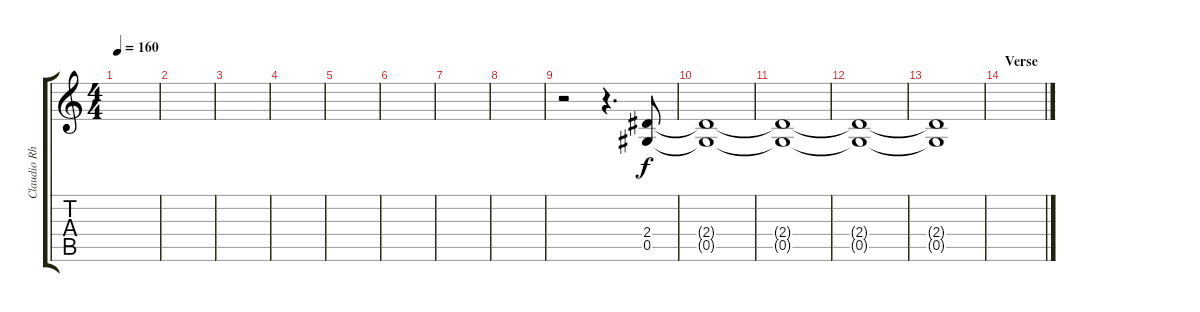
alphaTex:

\track ("Claudio Rhythm" "Claudio Rh") {instrument distortionguitar}
\staff {score tabs}
\tuning (Eb4 Bb3 Gb3 Db3 Ab2 Eb2) {hide}
\ts (4 4)
\tempo 160
\clef g2
\ks c
|
|
|
|
|
|
|
|
r.2 r.4{d} (2.4 0.5).8 |
(2.4{t} 0.5{t}).1 |
(2.4{t} 0.5{t}).1 |
(2.4{t} 0.5{t}).1 |
(2.4{t} 0.5{t}).1 |
\section ("" "Verse")
